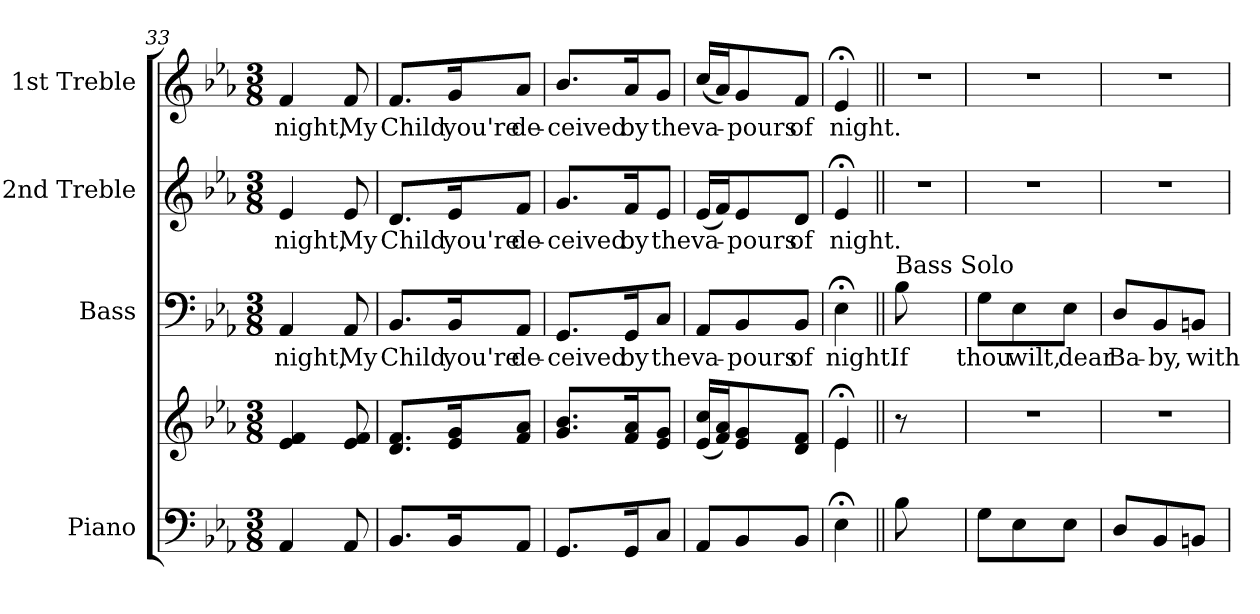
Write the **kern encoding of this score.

**kern	**kern	**kern	**text	**kern	**text	**kern	**text
*part4	*part4	*part3	*part3	*part2	*part2	*part1	*part1
*staff5	*staff4	*staff3	*staff3	*staff2	*staff2	*staff1	*staff1
*I"Piano	*	*I"Bass	*	*I"2nd Treble	*	*I"1st Treble	*
*clefF4	*clefG2	*clefF4	*	*clefG2	*	*clefG2	*
*k[b-e-a-]	*k[b-e-a-]	*k[b-e-a-]	*	*k[b-e-a-]	*	*k[b-e-a-]	*
*E-:	*E-:	*E-:	*	*E-:	*	*E-:	*
*M3/8	*M3/8	*M3/8	*	*M3/8	*	*M3/8	*
=33	=33	=33	=33	=33	=33	=33	=33
!	!	!	!LO:LY:b:color=#000000	!	!	!	!
!	!	!	!	!	!LO:LY:b:color=#000000	!	!
!	!	!	!	!	!	!	!LO:LY:b:color=#000000
4AA-i/	4e-i/ 4fi	4AA-i/	night,	4e-i/	night,	4fi/	night,
!	!	!	!LO:LY:b:color=#000000	!	!	!	!
!	!	!	!	!	!LO:LY:b:color=#000000	!	!
!	!	!	!	!	!	!	!LO:LY:b:color=#000000
8AA-i/	8e-i/ 8fi	8AA-i/	My	8e-i/	My	8fi/	My
=34	=34	=34	=34	=34	=34	=34	=34
!	!	!	!LO:LY:b:color=#000000	!	!	!	!
!	!	!	!	!	!LO:LY:b:color=#000000	!	!
!	!	!	!	!	!	!	!LO:LY:b:color=#000000
8.BB-i/L	8.di/ 8.fi/L	8.BB-i/L	Child	8.di/L	Child	8.fi/L	Child
!	!	!	!LO:LY:b:color=#000000	!	!	!	!
!	!	!	!	!	!LO:LY:b:color=#000000	!	!
!	!	!	!	!	!	!	!LO:LY:b:color=#000000
16BB-i/K	16e-i/ 16gi/K	16BB-i/K	you're	16e-i/K	you're	16gi/K	you're
!	!	!	!LO:LY:b:color=#000000	!	!	!	!
!	!	!	!	!	!LO:LY:b:color=#000000	!	!
!	!	!	!	!	!	!	!LO:LY:b:color=#000000
8AA-i/J	8fi/ 8a-i/J	8AA-i/J	de-	8fi/J	de-	8a-i/J	de-
=35	=35	=35	=35	=35	=35	=35	=35
!	!	!	!LO:LY:b:color=#000000	!	!	!	!
!	!	!	!	!	!LO:LY:b:color=#000000	!	!
!	!	!	!	!	!	!	!LO:LY:b:color=#000000
8.GGi/L	8.gi/ 8.b-i/L	8.GGi/L	-ceived	8.gi/L	-ceived	8.b-i/L	-ceived
!	!	!	!LO:LY:b:color=#000000	!	!	!	!
!	!	!	!	!	!LO:LY:b:color=#000000	!	!
!	!	!	!	!	!	!	!LO:LY:b:color=#000000
16GGi/K	16fi/ 16a-i/K	16GGi/K	by	16fi/K	by	16a-i/K	by
!	!	!	!LO:LY:b:color=#000000	!	!	!	!
!	!	!	!	!	!LO:LY:b:color=#000000	!	!
!	!	!	!	!	!	!	!LO:LY:b:color=#000000
8Ci/J	8e-i/ 8gi/J	8Ci/J	the	8e-i/J	the	8gi/J	the
=36	=36	=36	=36	=36	=36	=36	=36
!	!	!	!LO:LY:b:color=#000000	!	!	!	!
!	!	!	!	!	!LO:LY:b:color=#000000	!	!
!	!	!	!	!	!	!	!LO:LY:b:color=#000000
8AA-i/L	(16e-i/ 16cci/LL	8AA-i/L	va-	(16e-i/LL	va-	(16cci/LL	va-
.	16fi/ 16a-i/J)	.	.	16fi/J)	.	16a-i/J)	.
!	!	!	!LO:LY:b:color=#000000	!	!	!	!
!	!	!	!	!	!LO:LY:b:color=#000000	!	!
!	!	!	!	!	!	!	!LO:LY:b:color=#000000
8BB-i/	8e-i/ 8gi/	8BB-i/	-pours	8e-i/	-pours	8gi/	-pours
!	!	!	!LO:LY:b:color=#000000	!	!	!	!
!	!	!	!	!	!LO:LY:b:color=#000000	!	!
!	!	!	!	!	!	!	!LO:LY:b:color=#000000
8BB-i/J	8di/ 8fi/J	8BB-i/J	of	8di/J	of	8fi/J	of
=37	=37	=37	=37	=37	=37	=37	=37
*	*^	*	*	*	*	*	*
!	!	!	!	!LO:LY:b:color=#000000	!	!	!	!
!	!	!	!	!	!	!LO:LY:b:color=#000000	!	!
!	!	!	!	!	!	!	!	!LO:LY:b:color=#000000
4E-;i\	4e-;i/	4e-i\	4E-;i\	night.	4e-;i/	night.	4e-;i/	night.
=38||	=38||	=38||	=38||	=38||	=38||	=38||	=38||	=38||
!	!LO:N:vis=1	!	!	!	!	!	!	!
*	*v	*v	*	*	*	*	*	*
*	*^	*	*	*	*	*	*
!	!	!	!LO:TX:a:t=Bass Solo	!	!	!	!	!
!	!	!	!	!LO:LY:b:color=#000000	!LO:N:vis=1	!	!LO:N:vis=1	!
*	*v	*v	*	*	*	*	*	*
8B-i\	8r	8B-i\	If	4.r	.	4.r	.
4ryy	4ryy	4ryy	.	.	.	.	.
=39	=39	=39	=39	=39	=39	=39	=39
!	!LO:N:vis=1	!	!	!	!	!	!
!	!	!	!LO:LY:b:color=#000000	!LO:N:vis=1	!	!LO:N:vis=1	!
8Gi\L	4.r	8Gi\L	thou	4.r	.	4.r	.
!	!	!	!LO:LY:b:color=#000000	!	!	!	!
8E-i\	.	8E-i\	wilt,	.	.	.	.
!	!	!	!LO:LY:b:color=#000000	!	!	!	!
8E-i\J	.	8E-i\J	dear	.	.	.	.
=40	=40	=40	=40	=40	=40	=40	=40
!	!LO:N:vis=1	!	!	!	!	!	!
!	!	!	!LO:LY:b:color=#000000	!LO:N:vis=1	!	!LO:N:vis=1	!
8Di/L	4.r	8Di/L	Ba-	4.r	.	4.r	.
!	!	!	!LO:LY:b:color=#000000	!	!	!	!
8BB-i/	.	8BB-i/	-by,	.	.	.	.
!	!	!	!LO:LY:b:color=#000000	!	!	!	!
8BBni/J	.	8BBni/J	with	.	.	.	.
=	=	=	=	=	=	=	=
*-	*-	*-	*-	*-	*-	*-	*-
